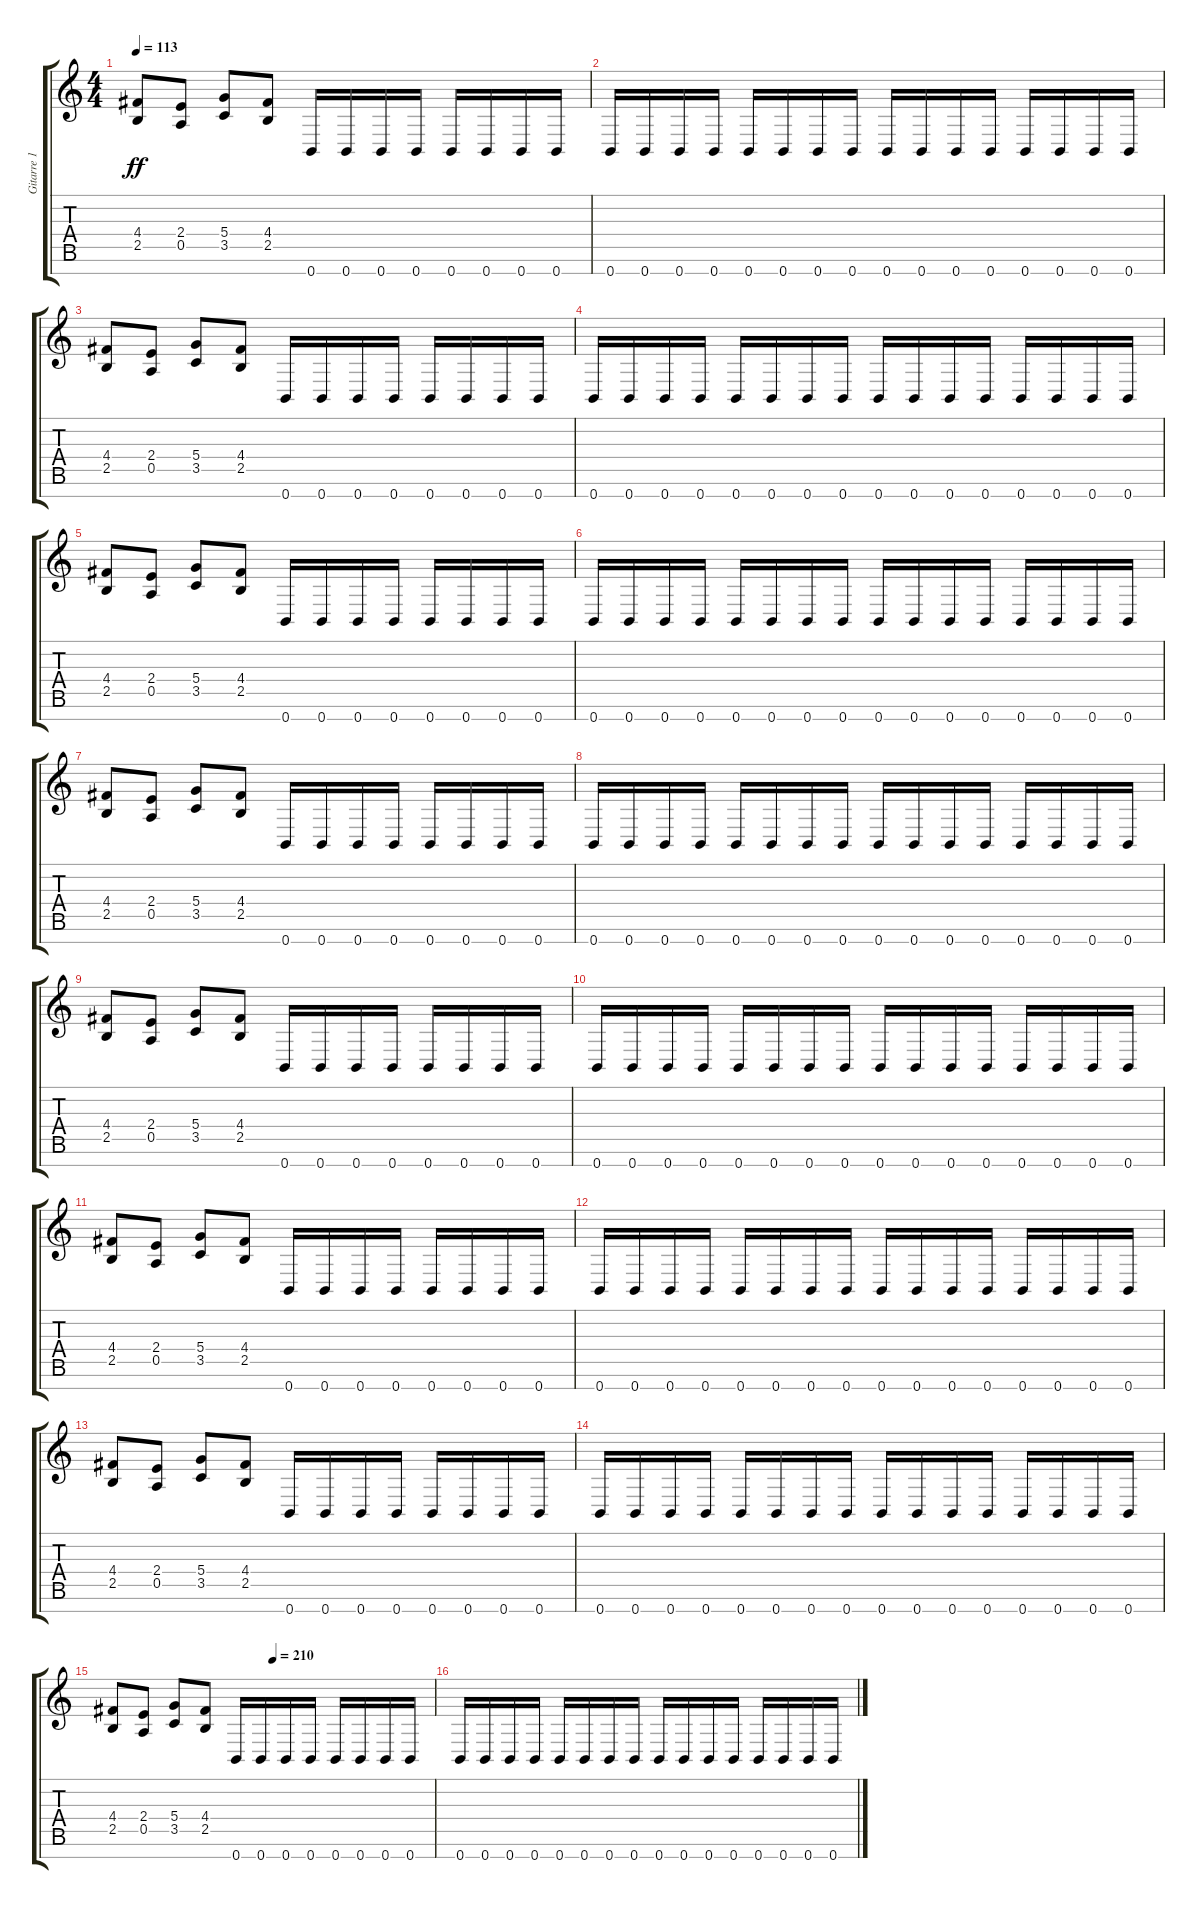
\track ("Gitarre 1" "Gitarre 1") {instrument distortionguitar}
\staff {score tabs}
\tuning (E4 B3 G3 D3 A2 E2 B1) {hide}
\ts (4 4)
\tempo 113
\clef g2
\ks c
(4.4 2.5).8{dy ff} (2.4 0.5).8 (5.4 3.5).8 (4.4 2.5).8 0.7.16 0.7.16 0.7.16 0.7.16 0.7.16 0.7.16 0.7.16 0.7.16 |
0.7.16 0.7.16 0.7.16 0.7.16 0.7.16 0.7.16 0.7.16 0.7.16 0.7.16 0.7.16 0.7.16 0.7.16 0.7.16 0.7.16 0.7.16 0.7.16 |
(4.4 2.5).8 (2.4 0.5).8 (5.4 3.5).8 (4.4 2.5).8 0.7.16 0.7.16 0.7.16 0.7.16 0.7.16 0.7.16 0.7.16 0.7.16 |
0.7.16 0.7.16 0.7.16 0.7.16 0.7.16 0.7.16 0.7.16 0.7.16 0.7.16 0.7.16 0.7.16 0.7.16 0.7.16 0.7.16 0.7.16 0.7.16 |
(4.4 2.5).8 (2.4 0.5).8 (5.4 3.5).8 (4.4 2.5).8 0.7.16 0.7.16 0.7.16 0.7.16 0.7.16 0.7.16 0.7.16 0.7.16 |
0.7.16 0.7.16 0.7.16 0.7.16 0.7.16 0.7.16 0.7.16 0.7.16 0.7.16 0.7.16 0.7.16 0.7.16 0.7.16 0.7.16 0.7.16 0.7.16 |
(4.4 2.5).8 (2.4 0.5).8 (5.4 3.5).8 (4.4 2.5).8 0.7.16 0.7.16 0.7.16 0.7.16 0.7.16 0.7.16 0.7.16 0.7.16 |
0.7.16 0.7.16 0.7.16 0.7.16 0.7.16 0.7.16 0.7.16 0.7.16 0.7.16 0.7.16 0.7.16 0.7.16 0.7.16 0.7.16 0.7.16 0.7.16 |
(4.4 2.5).8 (2.4 0.5).8 (5.4 3.5).8 (4.4 2.5).8 0.7.16 0.7.16 0.7.16 0.7.16 0.7.16 0.7.16 0.7.16 0.7.16 |
0.7.16 0.7.16 0.7.16 0.7.16 0.7.16 0.7.16 0.7.16 0.7.16 0.7.16 0.7.16 0.7.16 0.7.16 0.7.16 0.7.16 0.7.16 0.7.16 |
(4.4 2.5).8 (2.4 0.5).8 (5.4 3.5).8 (4.4 2.5).8 0.7.16 0.7.16 0.7.16 0.7.16 0.7.16 0.7.16 0.7.16 0.7.16 |
0.7.16 0.7.16 0.7.16 0.7.16 0.7.16 0.7.16 0.7.16 0.7.16 0.7.16 0.7.16 0.7.16 0.7.16 0.7.16 0.7.16 0.7.16 0.7.16 |
(4.4 2.5).8 (2.4 0.5).8 (5.4 3.5).8 (4.4 2.5).8 0.7.16 0.7.16 0.7.16 0.7.16 0.7.16 0.7.16 0.7.16 0.7.16 |
0.7.16 0.7.16 0.7.16 0.7.16 0.7.16 0.7.16 0.7.16 0.7.16 0.7.16 0.7.16 0.7.16 0.7.16 0.7.16 0.7.16 0.7.16 0.7.16 |
\tempo (210 0.5)
(4.4 2.5).8 (2.4 0.5).8 (5.4 3.5).8 (4.4 2.5).8 0.7.16 0.7.16 0.7.16 0.7.16 0.7.16 0.7.16 0.7.16 0.7.16 |
0.7.16 0.7.16 0.7.16 0.7.16 0.7.16 0.7.16 0.7.16 0.7.16 0.7.16 0.7.16 0.7.16 0.7.16 0.7.16 0.7.16 0.7.16 0.7.16
